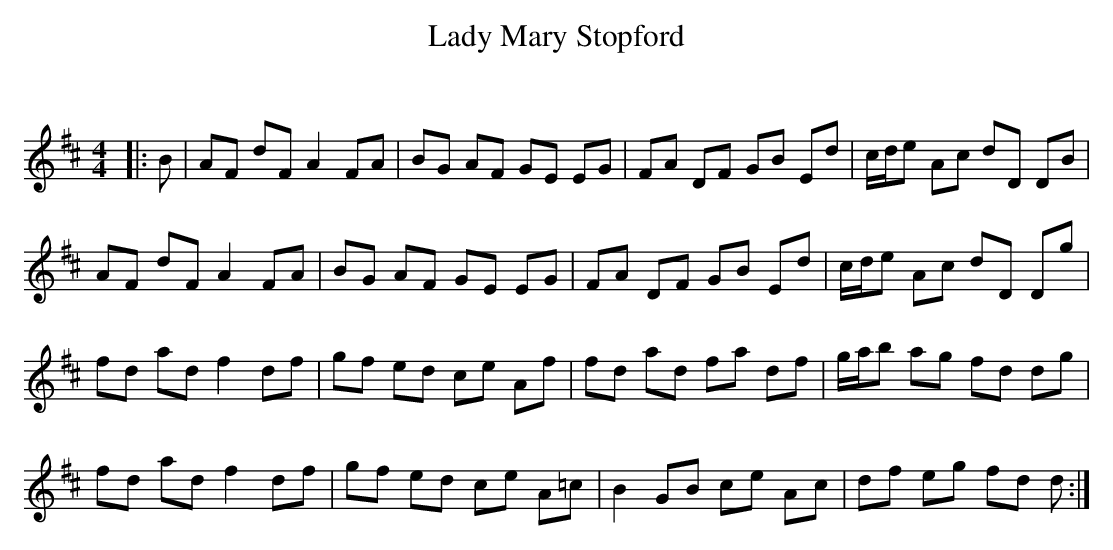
X:1
T: Lady Mary Stopford
C:
Q: 232
K:D
M:4/4
L:1/8
|:B|AF dF A2 FA|BG AF GE EG|FA DF GB Ed|c1/2d1/2e Ac dD DB|
AF dF A2 FA|BG AF GE EG|FA DF GB Ed|c1/2d1/2e Ac dD Dg|
fd ad f2 df|gf ed ce Af|fd ad fa df|g1/2a1/2b ag fd dg|
fd ad f2 df|gf ed ce A=c|B2 GB ce Ac|df eg fd d:|
